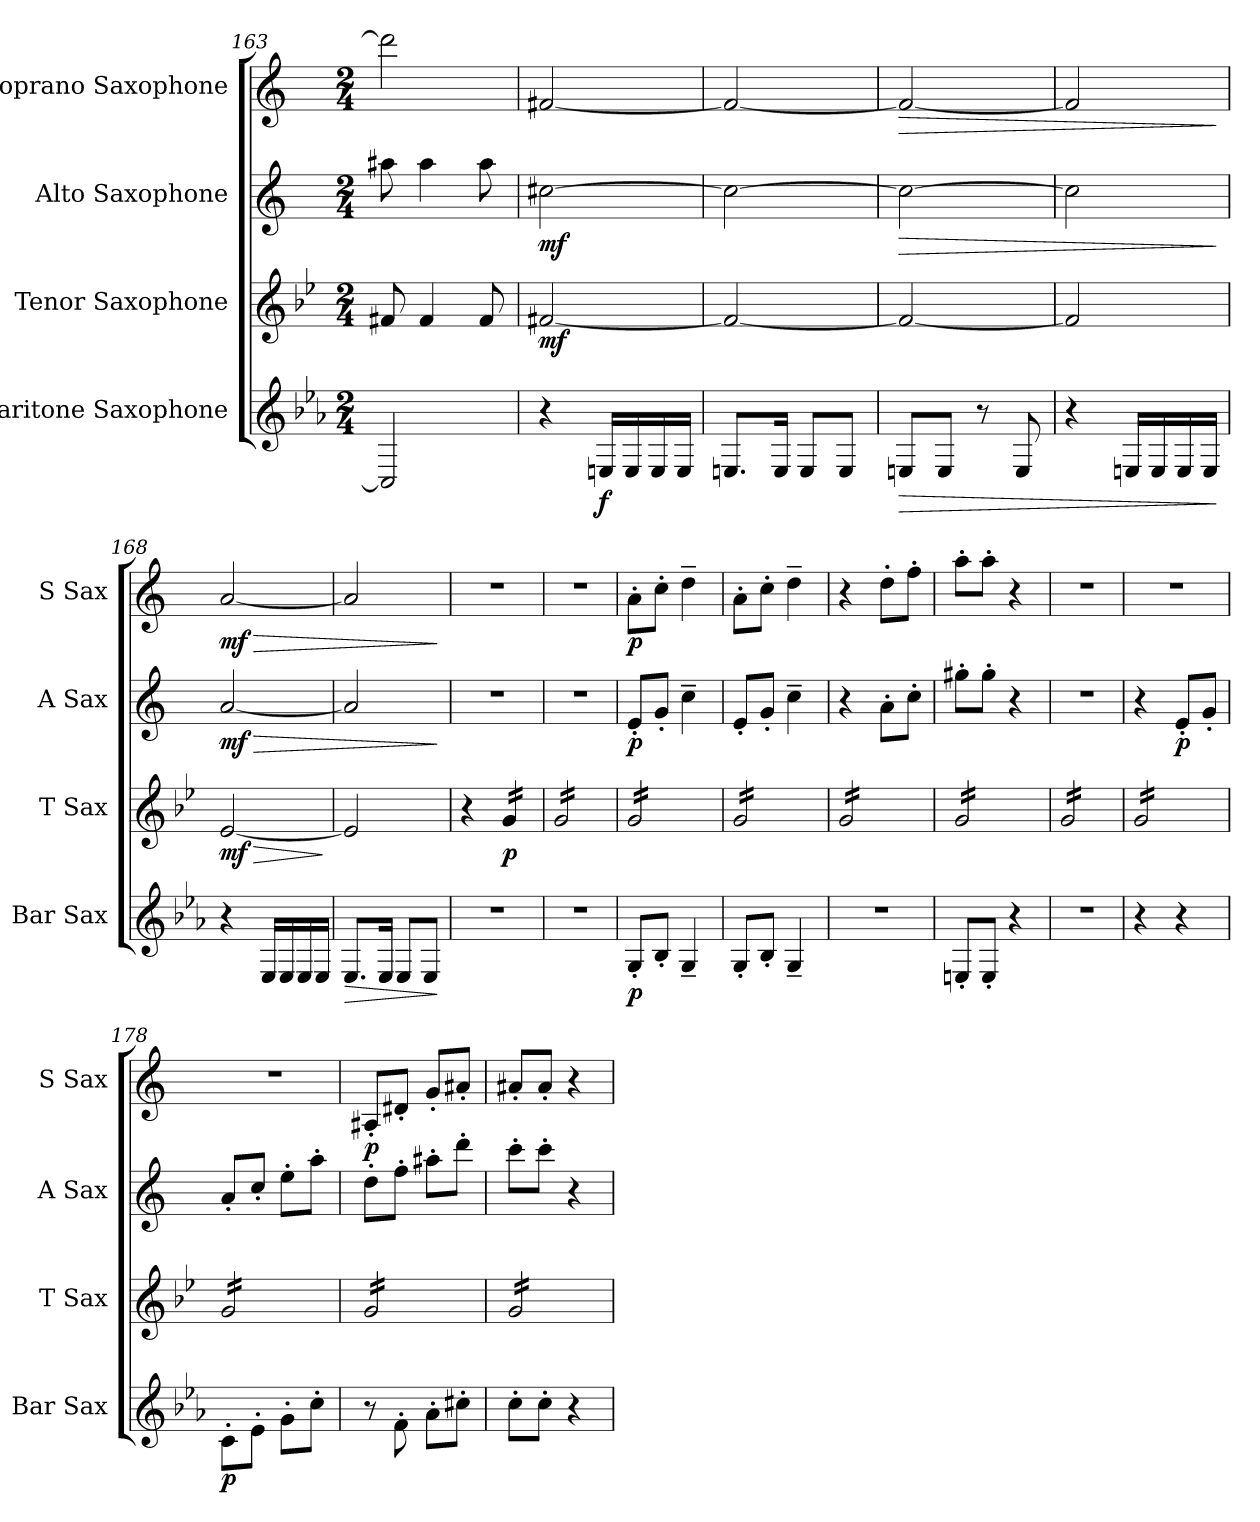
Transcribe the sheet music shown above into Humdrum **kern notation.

**kern	**dynam	**kern	**dynam	**kern	**dynam	**kern	**dynam
*part4	*part4	*part3	*part3	*part2	*part2	*part1	*part1
*staff4	*staff4	*staff3	*staff3	*staff2	*staff2	*staff1	*staff1
*I"Baritone Saxophone	*	*I"Tenor Saxophone	*	*I"Alto Saxophone	*	*I"Soprano Saxophone	*
*I'Bar Sax	*	*I'T Sax	*	*I'A Sax	*	*I'S Sax	*
*clefG2	*	*clefG2	*	*clefG2	*	*clefG2	*
*ITrd12c21	*	*ITrd8c14	*	*ITrd5c9	*	*ITrd1c2	*
*k[b-e-a-]	*	*k[b-e-]	*	*k[b-e-a-]	*	*k[b-e-]	*
*M2/4	*	*M2/4	*	*M2/4	*	*M2/4	*
=163	=163	=163	=163	=163	=163	=163	=163
2CC#/]	.	8F#X/	.	8cc#X\	.	2ccc#\]	.
.	.	4F#/	.	4cc#\	.	.	.
.	.	8F#/	.	8cc#\	.	.	.
=164	=164	=164	=164	=164	=164	=164	=164
!	!	!	!LO:DY:b	!	!LO:DY:b	!	!
4r	.	[2F#X/	mf	[2en\	mf	[2en/	.
!	!LO:DY:b	!	!	!	!	!	!
16EEn/LL	f	.	.	.	.	.	.
16EE/	.	.	.	.	.	.	.
16EE/	.	.	.	.	.	.	.
16EE/JJ	.	.	.	.	.	.	.
=165	=165	=165	=165	=165	=165	=165	=165
8.EEn/L	.	2F#/_	.	2e\_	.	2e/_	.
16EE/Jk	.	.	.	.	.	.	.
8EE/L	.	.	.	.	.	.	.
8EE/J	.	.	.	.	.	.	.
!!LO:LB:g=z
=166	=166	=166	=166	=166	=166	=166	=166
!	!LO:HP:b	!	!	!	!LO:HP:b	!	!LO:HP:b
8EEn/L	>	2F#/_	.	2e\_	>	2e/_	>
8EE/J	.	.	.	.	.	.	.
8r	.	.	.	.	.	.	.
8EE/	.	.	.	.	.	.	.
=167	=167	=167	=167	=167	=167	=167	=167
4r	.	2F#/]	.	2e\]	.	2e/]	.
16EEn/LL	.	.	.	.	.	.	.
16EE/	.	.	.	.	.	.	.
16EE/	.	.	.	.	.	.	.
16EE/JJ	.	.	.	.	.	.	.
.	]	.	.	.	]	.	]
=168	=168	=168	=168	=168	=168	=168	=168
!	!	!	!LO:HP:b	!	!LO:HP:b	!	!LO:HP:b
!	!	!	!LO:DY:n=1:b	!	!LO:DY:n=1:b	!	!LO:DY:n=1:b
4r	.	[2E-/	> mf	[2c/	> mf	[2g/	> mf
16EE-/LL	.	.	.	.	.	.	.
16EE-/	.	.	.	.	.	.	.
16EE-/	.	.	.	.	.	.	.
16EE-/JJ	.	.	.	.	.	.	.
.	.	.	]	.	.	.	.
=169	=169	=169	=169	=169	=169	=169	=169
!	!LO:HP:b	!	!	!	!	!	!
8.EE-/L	>	2E-/]	.	2c/]	.	2g/]	.
16EE-/Jk	.	.	.	.	.	.	.
8EE-/L	.	.	.	.	.	.	.
8EE-/J	.	.	.	.	.	.	.
.	]	.	.	.	]	.	]
=170	=170	=170	=170	=170	=170	=170	=170
*	*	*	*	*	*	*MM150	*
2r	.	4r	.	2r	.	2r	.
!	!	!	!LO:DY:b	!	!	!	!
*	*	*tremolo	*	*	*	*	*
.	.	16G/LL	p	.	.	.	.
.	.	16G/	.	.	.	.	.
.	.	16G/	.	.	.	.	.
.	.	16G/JJ	.	.	.	.	.
=171	=171	=171	=171	=171	=171	=171	=171
2r	.	16G/LL	.	2r	.	2r	.
.	.	16G/	.	.	.	.	.
.	.	16G/	.	.	.	.	.
.	.	16G/	.	.	.	.	.
.	.	16G/	.	.	.	.	.
.	.	16G/	.	.	.	.	.
.	.	16G/	.	.	.	.	.
.	.	16G/JJ	.	.	.	.	.
=172	=172	=172	=172	=172	=172	=172	=172
!	!LO:DY:b	!	!	!	!LO:DY:b	!	!LO:DY:b
8GG'/L	p	16G/LL	.	8G'/L	p	8g'\L	p
.	.	16G/	.	.	.	.	.
8BB-'/J	.	16G/	.	8B-'/J	.	8b-'\J	.
.	.	16G/	.	.	.	.	.
4GG~/	.	16G/	.	4e-~\	.	4cc~\	.
.	.	16G/	.	.	.	.	.
.	.	16G/	.	.	.	.	.
.	.	16G/JJ	.	.	.	.	.
=173	=173	=173	=173	=173	=173	=173	=173
8GG'/L	.	16G/LL	.	8G'/L	.	8g'\L	.
.	.	16G/	.	.	.	.	.
8BB-'/J	.	16G/	.	8B-'/J	.	8b-'\J	.
.	.	16G/	.	.	.	.	.
4GG~/	.	16G/	.	4e-~\	.	4cc~\	.
.	.	16G/	.	.	.	.	.
.	.	16G/	.	.	.	.	.
.	.	16G/JJ	.	.	.	.	.
=174	=174	=174	=174	=174	=174	=174	=174
2r	.	16G/LL	.	4r	.	4r	.
.	.	16G/	.	.	.	.	.
.	.	16G/	.	.	.	.	.
.	.	16G/	.	.	.	.	.
.	.	16G/	.	8c'\L	.	8cc'\L	.
.	.	16G/	.	.	.	.	.
.	.	16G/	.	8e-'\J	.	8ee-'\J	.
.	.	16G/JJ	.	.	.	.	.
!!LO:PB:g=z
=175	=175	=175	=175	=175	=175	=175	=175
8EEn'/L	.	16G/LL	.	8bn'\L	.	8gg'\L	.
.	.	16G/	.	.	.	.	.
8EE'/J	.	16G/	.	8b'\J	.	8gg'\J	.
.	.	16G/	.	.	.	.	.
4r	.	16G/	.	4r	.	4r	.
.	.	16G/	.	.	.	.	.
.	.	16G/	.	.	.	.	.
.	.	16G/JJ	.	.	.	.	.
=176	=176	=176	=176	=176	=176	=176	=176
2r	.	16G/LL	.	2r	.	2r	.
.	.	16G/	.	.	.	.	.
.	.	16G/	.	.	.	.	.
.	.	16G/	.	.	.	.	.
.	.	16G/	.	.	.	.	.
.	.	16G/	.	.	.	.	.
.	.	16G/	.	.	.	.	.
.	.	16G/JJ	.	.	.	.	.
=177	=177	=177	=177	=177	=177	=177	=177
4r	.	16G/LL	.	4r	.	2r	.
.	.	16G/	.	.	.	.	.
.	.	16G/	.	.	.	.	.
.	.	16G/	.	.	.	.	.
!	!	!	!	!	!LO:DY:b	!	!
4r	.	16G/	.	8G'/L	p	.	.
.	.	16G/	.	.	.	.	.
.	.	16G/	.	8B-'/J	.	.	.
.	.	16G/JJ	.	.	.	.	.
=178	=178	=178	=178	=178	=178	=178	=178
!	!LO:DY:b	!	!	!	!	!	!
8C'\L	p	16G/LL	.	8c'/L	.	2r	.
.	.	16G/	.	.	.	.	.
8E-'\J	.	16G/	.	8e-'/J	.	.	.
.	.	16G/	.	.	.	.	.
8G'\L	.	16G/	.	8g'\L	.	.	.
.	.	16G/	.	.	.	.	.
8c'\J	.	16G/	.	8cc'\J	.	.	.
.	.	16G/JJ	.	.	.	.	.
=179	=179	=179	=179	=179	=179	=179	=179
!	!	!	!	!	!	!	!LO:DY:b
8r	.	16G/LL	.	8f'\L	.	8G#X'/L	p
.	.	16G/	.	.	.	.	.
8F'\	.	16G/	.	8a-'\J	.	8c#X'/J	.
.	.	16G/	.	.	.	.	.
8A-'\L	.	16G/	.	8cc#X'\L	.	8f'/L	.
.	.	16G/	.	.	.	.	.
8c#X'\J	.	16G/	.	8ff'\J	.	8g#X'/J	.
.	.	16G/JJ	.	.	.	.	.
=180	=180	=180	=180	=180	=180	=180	=180
8c'\L	.	16G/LL	.	8ee-'\L	.	8g#X'/L	.
.	.	16G/	.	.	.	.	.
8c'\J	.	16G/	.	8ee-'\J	.	8g#'/J	.
.	.	16G/	.	.	.	.	.
4r	.	16G/	.	4r	.	4r	.
.	.	16G/	.	.	.	.	.
.	.	16G/	.	.	.	.	.
.	.	16G/JJ	.	.	.	.	.
*	*	*Xtremolo	*	*	*	*	*
=	=	=	=	=	=	=	=
*-	*-	*-	*-	*-	*-	*-	*-
